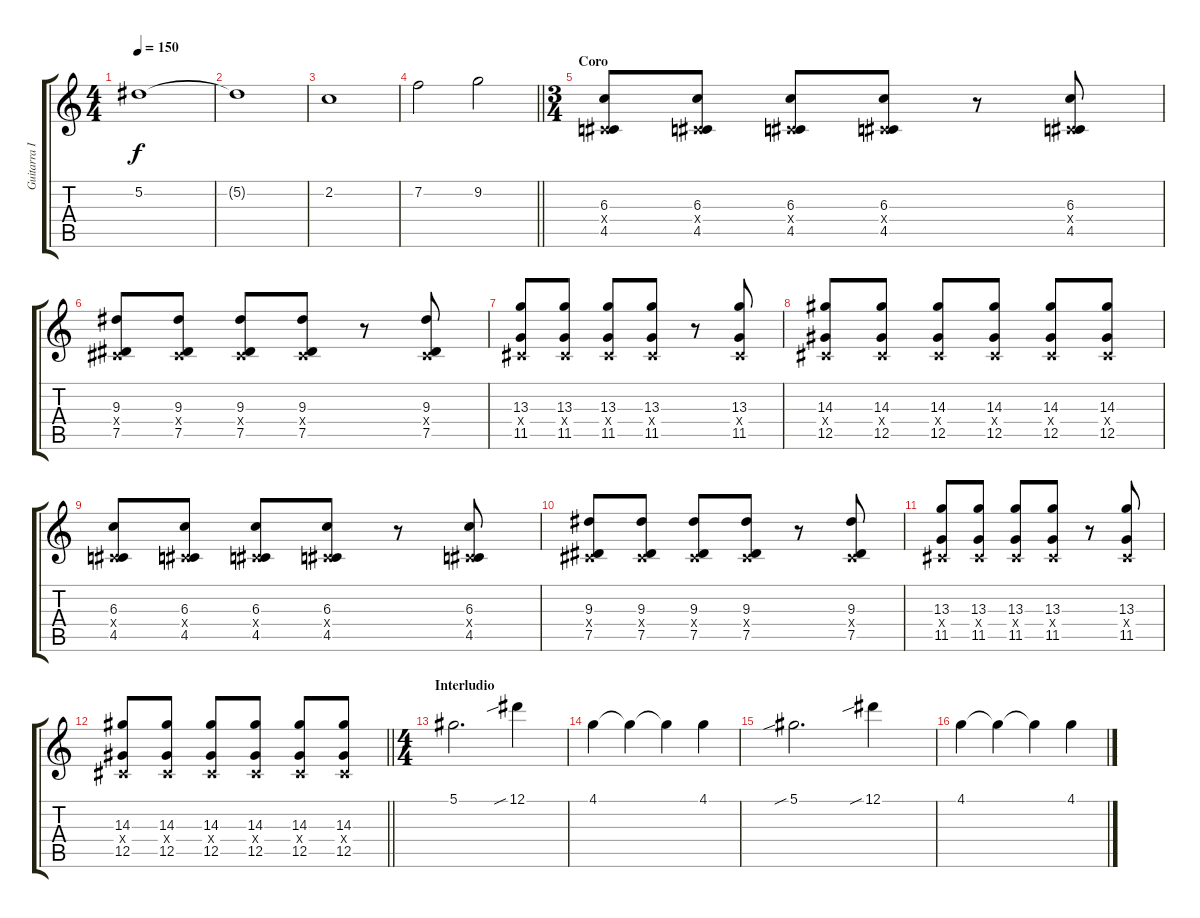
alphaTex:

\track ("Guitarra I" "Guitarra I") {instrument distortionguitar}
\staff {score tabs}
\tuning (Eb4 Bb3 Gb3 Db3 Ab2 Db2) {hide}
\ts (4 4)
\tempo 150
\clef g2
\ks c
5.2.1{dy f} |
5.2{t}.1 |
2.2.1 |
\barLineRight lightlight
7.2.2 9.2.2 |
\ts (3 4)
\section ("" "Coro")
(6.3 0.4{x} 4.5).8 (6.3 0.4{x} 4.5).8 (6.3 0.4{x} 4.5).8 (6.3 0.4{x} 4.5).8 r.8 (6.3 0.4{x} 4.5).8 |
(9.3 0.4{x} 7.5).8 (9.3 0.4{x} 7.5).8 (9.3 0.4{x} 7.5).8 (9.3 0.4{x} 7.5).8 r.8 (9.3 0.4{x} 7.5).8 |
(13.3 0.4{x} 11.5).8 (13.3 0.4{x} 11.5).8 (13.3 0.4{x} 11.5).8 (13.3 0.4{x} 11.5).8 r.8 (13.3 0.4{x} 11.5).8 |
(14.3 0.4{x} 12.5).8 (14.3 0.4{x} 12.5).8 (14.3 0.4{x} 12.5).8 (14.3 0.4{x} 12.5).8 (14.3 0.4{x} 12.5).8 (14.3 0.4{x} 12.5).8 |
(6.3 0.4{x} 4.5).8 (6.3 0.4{x} 4.5).8 (6.3 0.4{x} 4.5).8 (6.3 0.4{x} 4.5).8 r.8 (6.3 0.4{x} 4.5).8 |
(9.3 0.4{x} 7.5).8 (9.3 0.4{x} 7.5).8 (9.3 0.4{x} 7.5).8 (9.3 0.4{x} 7.5).8 r.8 (9.3 0.4{x} 7.5).8 |
(13.3 0.4{x} 11.5).8 (13.3 0.4{x} 11.5).8 (13.3 0.4{x} 11.5).8 (13.3 0.4{x} 11.5).8 r.8 (13.3 0.4{x} 11.5).8 |
\barLineRight lightlight
(14.3 0.4{x} 12.5).8 (14.3 0.4{x} 12.5).8 (14.3 0.4{x} 12.5).8 (14.3 0.4{x} 12.5).8 (14.3 0.4{x} 12.5).8 (14.3 0.4{x} 12.5).8 |
\ts (4 4)
\section ("" "Interludio")
5.1.2{d} 12.1{sib}.4 |
4.1.4 4.1{t}.4 4.1{t}.4 4.1.4 |
5.1{sib}.2{d} 12.1{sib}.4 |
4.1.4 4.1{t}.4 4.1{t}.4 4.1.4
